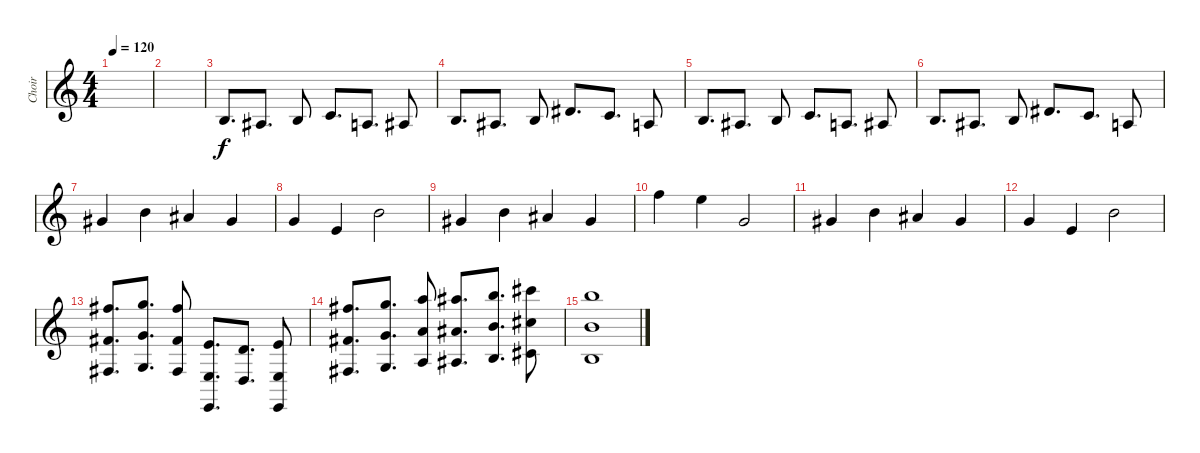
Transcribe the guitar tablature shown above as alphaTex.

\track ("Choir" "Choir") {instrument choiraahs}
\staff {score}
\tuning (E4 B3 G3 D3 A2 E2) {hide}
\ts (4 4)
\tempo 120
\clef g2
\ks c
|
|
4.3.8{d} 3.3.8{d} 4.3.8 5.3.8{d} 2.3.8{d} 3.3.8 |
4.3.8{d} 3.3.8{d} 4.3.8 4.2.8{d} 5.3.8{d} 2.3.8 |
4.3.8{d} 3.3.8{d} 4.3.8 5.3.8{d} 2.3.8{d} 3.3.8 |
4.3.8{d} 3.3.8{d} 4.3.8 4.2.8{d} 5.3.8{d} 2.3.8 |
4.1.4 7.1.4 6.1.4 9.2.4 |
8.2.4 0.1.4 7.1.2 |
4.1.4 7.1.4 6.1.4 9.2.4 |
13.1.4 12.1.4 8.2.2 |
4.1.4 7.1.4 6.1.4 9.2.4 |
8.2.4 0.1.4 7.1.2 |
(2.1 19.2 4.4).8{d volume 16} (3.1 20.2 0.3).8{d} (14.1 7.2 4.4).8 (0.1 2.4 0.6).8{d} (3.2 0.4).8{d} (0.1 2.4 0.6).8 |
(2.1 19.2 4.4).8{d volume 16} (3.1 20.2 0.3).8{d} (17.1 10.2 2.3).8 (18.1 11.2 8.4).8{d} (19.1 12.2 4.3).8{d} (21.1 14.2 11.4).8 |
(19.1 12.2 9.4).1
